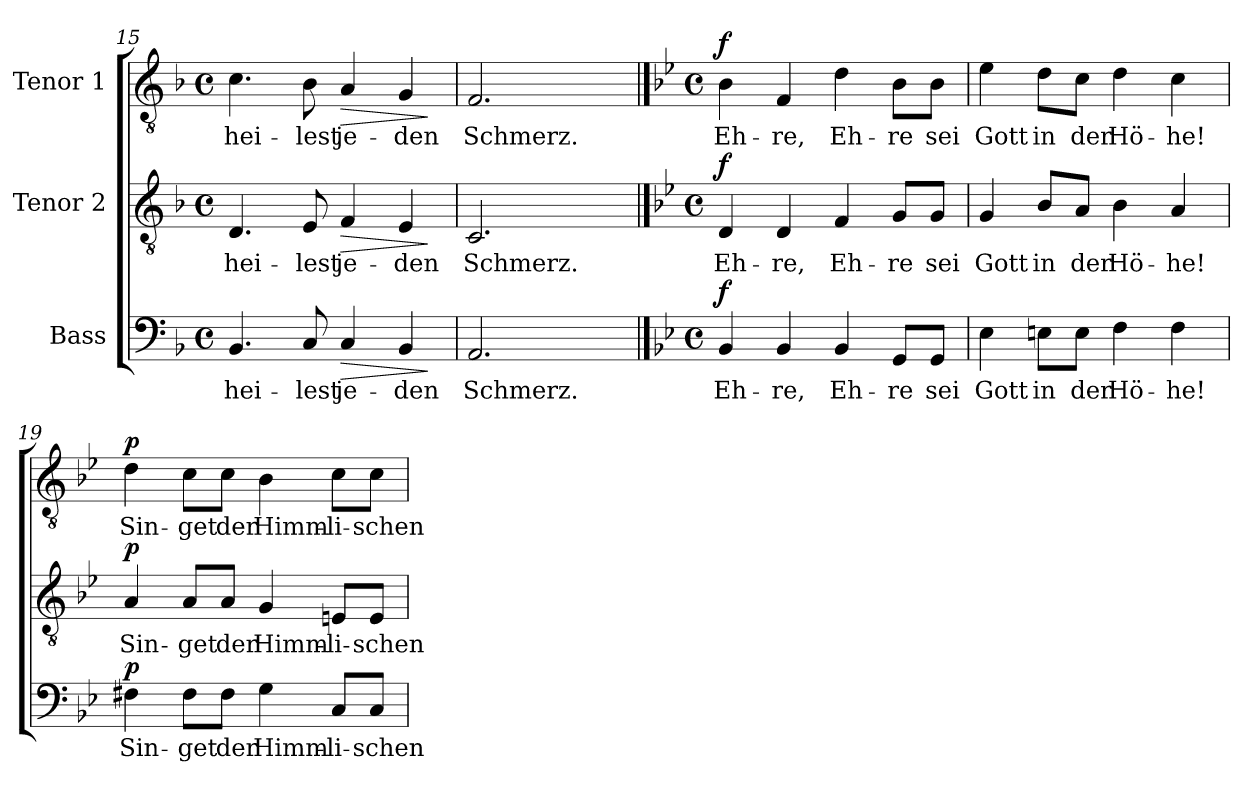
**kern	**text	**dynam	**kern	**text	**dynam	**kern	**text	**dynam
*part3	*part3	*part3	*part2	*part2	*part2	*part1	*part1	*part1
*staff3	*staff3	*staff3	*staff2	*staff2	*staff2	*staff1	*staff1	*staff1
*I"Bass	*	*	*I"Tenor 2	*	*	*I"Tenor 1	*	*
*clefF4	*	*	*clefGv2	*	*	*clefGv2	*	*
*k[b-]	*	*	*k[b-]	*	*	*k[b-]	*	*
*F:	*	*	*F:	*	*	*F:	*	*
*M4/4	*	*	*M4/4	*	*	*M4/4	*	*
*met(c)	*	*	*met(c)	*	*	*met(c)	*	*
=15	=15	=15	=15	=15	=15	=15	=15	=15
!	!LO:LY:b	!	!	!LO:LY:b	!	!	!LO:LY:b	!
4.BB-/	hei-	.	4.D/	hei-	.	4.c\	hei-	.
!	!LO:LY:b	!	!	!LO:LY:b	!	!	!LO:LY:b	!
8C/	-lest	.	8E/	-lest	.	8B-\	-lest	.
!	!LO:LY:b	!LO:HP:b	!	!LO:LY:b	!LO:HP:b	!	!LO:LY:b	!LO:HP:b
4C/	je-	>	4F/	je-	>	4A/	je-	>
!	!LO:LY:b	!	!	!LO:LY:b	!	!	!LO:LY:b	!
4BB-/	-den	.	4E/	-den	.	4G/	-den	.
.	.	]	.	.	]	.	.	]
=16	=16	=16	=16	=16	=16	=16	=16	=16
!	!LO:LY:b	!	!	!LO:LY:b	!	!	!LO:LY:b	!
2.AA/	Schmerz.	.	2.C/	Schmerz.	.	2.F/	Schmerz.	.
4ryy	.	.	4ryy	.	.	4ryy	.	.
!!LO:LB:g=z
==17	==17	==17	==17	==17	==17	==17	==17	==17
*k[b-e-]	*	*	*k[b-e-]	*	*	*k[b-e-]	*	*
*B-:	*	*	*B-:	*	*	*B-:	*	*
*M4/4	*	*	*M4/4	*	*	*M4/4	*	*
*met(c)	*	*	*met(c)	*	*	*met(c)	*	*
!	!LO:LY:b	!LO:DY:a	!	!LO:LY:b	!LO:DY:a	!	!LO:LY:b	!LO:DY:a
4BB-/	Eh-	f	4D/	Eh-	f	4B-\	Eh-	f
!	!LO:LY:b	!	!	!LO:LY:b	!	!	!LO:LY:b	!
4BB-/	-re,	.	4D/	-re,	.	4F/	-re,	.
!	!LO:LY:b	!	!	!LO:LY:b	!	!	!LO:LY:b	!
4BB-/	Eh-	.	4F/	Eh-	.	4d\	Eh-	.
!	!LO:LY:b	!	!	!LO:LY:b	!	!	!LO:LY:b	!
8GG/L	-re	.	8G/L	-re	.	8B-\L	-re	.
!	!LO:LY:b	!	!	!LO:LY:b	!	!	!LO:LY:b	!
8GG/J	sei	.	8G/J	sei	.	8B-\J	sei	.
=18	=18	=18	=18	=18	=18	=18	=18	=18
!	!LO:LY:b	!	!	!LO:LY:b	!	!	!LO:LY:b	!
4E-\	Gott	.	4G/	Gott	.	4e-\	Gott	.
!	!LO:LY:b	!	!	!LO:LY:b	!	!	!LO:LY:b	!
8En\L	in	.	8B-/L	in	.	8d\L	in	.
!	!LO:LY:b	!	!	!LO:LY:b	!	!	!LO:LY:b	!
8E\J	der	.	8A/J	der	.	8c\J	der	.
!	!LO:LY:b	!	!	!LO:LY:b	!	!	!LO:LY:b	!
4F\	Hö-	.	4B-\	Hö-	.	4d\	Hö-	.
!	!LO:LY:b	!	!	!LO:LY:b	!	!	!LO:LY:b	!
4F\	-he!	.	4A/	-he!	.	4c\	-he!	.
=19	=19	=19	=19	=19	=19	=19	=19	=19
!	!LO:LY:b	!LO:DY:a	!	!LO:LY:b	!LO:DY:a	!	!LO:LY:b	!LO:DY:a
4F#X\	Sin-	p	4A/	Sin-	p	4d\	Sin-	p
!	!LO:LY:b	!	!	!LO:LY:b	!	!	!LO:LY:b	!
8F#\L	-get	.	8A/L	-get	.	8c\L	-get	.
!	!LO:LY:b	!	!	!LO:LY:b	!	!	!LO:LY:b	!
8F#\J	der	.	8A/J	der	.	8c\J	der	.
!	!LO:LY:b	!	!	!LO:LY:b	!	!	!LO:LY:b	!
4G\	Himm-	.	4G/	Himm-	.	4B-\	Himm-	.
!	!LO:LY:b	!	!	!LO:LY:b	!	!	!LO:LY:b	!
8C/L	-li-	.	8En/L	-li-	.	8c\L	-li-	.
!	!LO:LY:b	!	!	!LO:LY:b	!	!	!LO:LY:b	!
8C/J	-schen	.	8E/J	-schen	.	8c\J	-schen	.
=	=	=	=	=	=	=	=	=
*-	*-	*-	*-	*-	*-	*-	*-	*-
